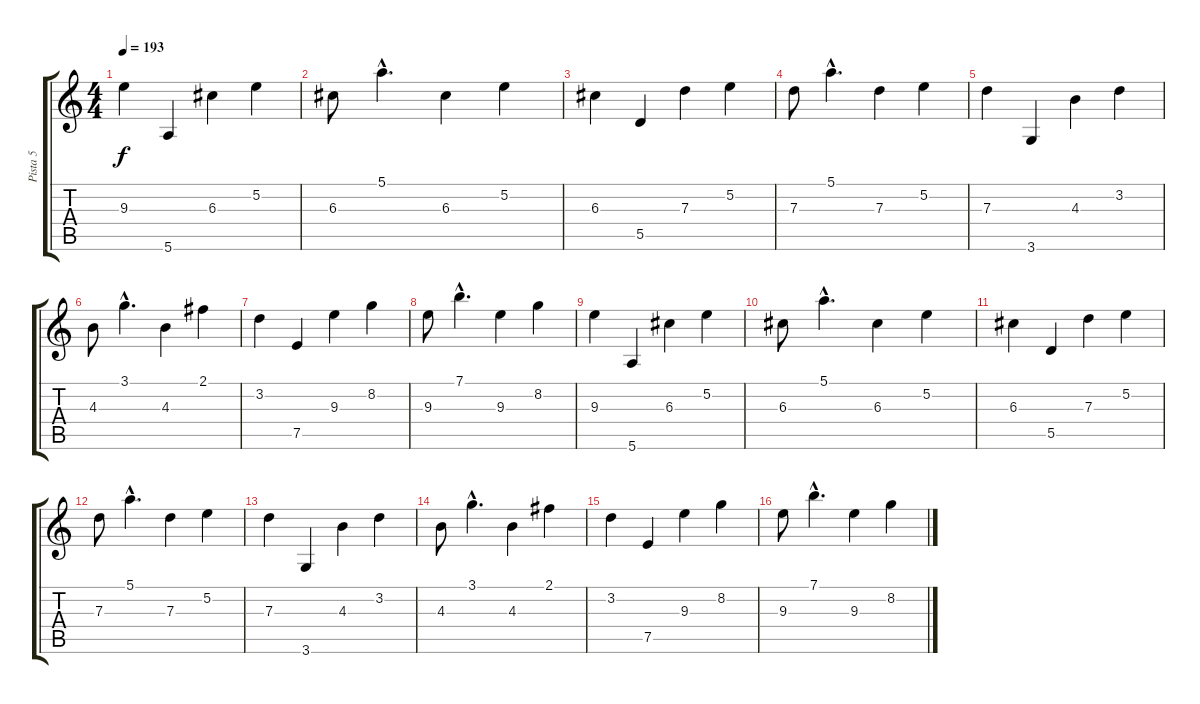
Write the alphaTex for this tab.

\track ("Pista 5" "Pista 5") {instrument acousticguitarnylon}
\staff {score tabs}
\tuning (E4 B3 G3 D3 A2 E2) {hide}
\ts (4 4)
\tempo 193
\clef g2
\ks c
9.3.4{dy f} 5.6.4 6.3.4 5.2.4 |
6.3.8 5.1{hac}.4{d} 6.3.4 5.2.4 |
6.3.4 5.5.4 7.3.4 5.2.4 |
7.3.8 5.1{hac}.4{d} 7.3.4 5.2.4 |
7.3.4 3.6.4 4.3.4 3.2.4 |
4.3.8 3.1{hac}.4{d} 4.3.4 2.1.4 |
3.2.4 7.5.4 9.3.4 8.2.4 |
9.3.8 7.1{hac}.4{d} 9.3.4 8.2.4 |
9.3.4 5.6.4 6.3.4 5.2.4 |
6.3.8 5.1{hac}.4{d} 6.3.4 5.2.4 |
6.3.4 5.5.4 7.3.4 5.2.4 |
7.3.8 5.1{hac}.4{d} 7.3.4 5.2.4 |
7.3.4 3.6.4 4.3.4 3.2.4 |
4.3.8 3.1{hac}.4{d} 4.3.4 2.1.4 |
3.2.4 7.5.4 9.3.4 8.2.4 |
9.3.8 7.1{hac}.4{d} 9.3.4 8.2.4
